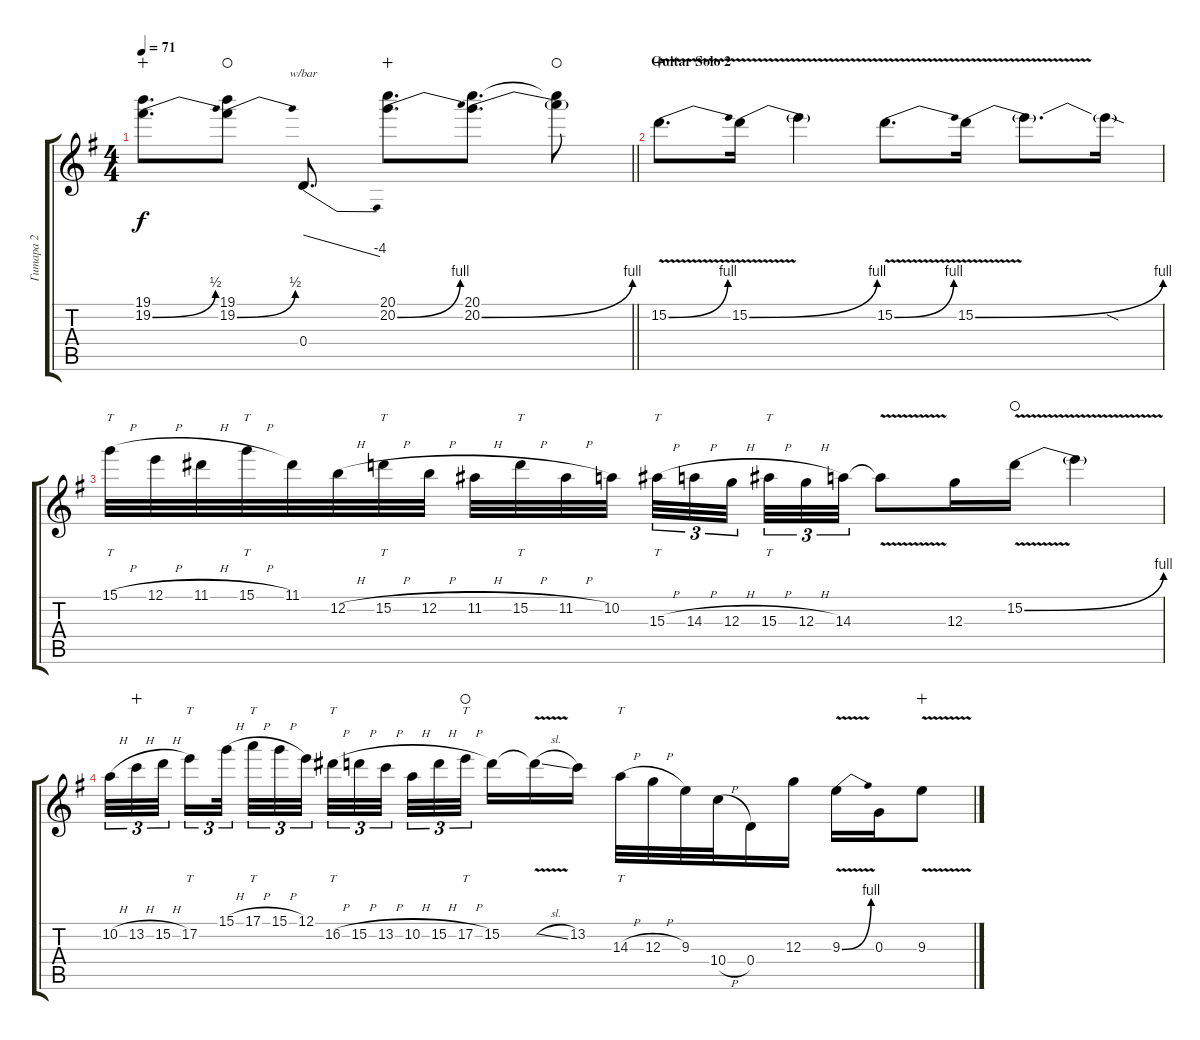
\track ("Гитара 2" "Гитара 2") {instrument distortionguitar}
\staff {score tabs}
\tuning (E4 B3 G3 D3 A2 E2) {hide}
\ts (4 4)
\tempo 71
\clef g2
\barLineRight lightlight
\ks eminor
(19.1 19.2{be (bend 0 0 60 2)}).8{d dy f wahc} (19.1 19.2{be (bend 0 0 60 2)}).8{waho} 0.4.8{d tbe (dive default 0 0 60 -16)} (20.1 20.2{be (bend 0 0 60 4)}).8{d wahc} (20.1 20.2{be (bend 0 0 60 4)}).8{d} (20.1{t} 20.2{t}).8{waho} |
\section ("" "Guitar Solo 2")
15.2{be (bend 0 0 60 4) v}.8{d wahc} 15.2{be (bend 0 0 60 4) v}.16 15.2{t}.4 15.2{be (bend 0 0 60 4) v}.8{d} 15.2{be (bend 0 0 60 4) v}.16 15.2{t}.8{d} 15.2{sod t}.16 |
15.1{h}.32{tt} 12.1{h}.32 11.1{h}.32 15.1{h}.32{tt} 11.1.32 12.2{h}.32 15.2{h}.32{tt} 12.2{h}.32 11.2{h}.32 15.2{h}.32{tt} 11.2{h}.32 10.2.32{beam splitsecondary} 15.3{h}.32{tt tu (3 2)} 14.3{h}.32{tu (3 2)} 12.3{h}.32{tu (3 2) beam splitsecondary} 15.3{h}.32{tt tu (3 2)} 12.3{h}.32{tu (3 2)} 14.3.32{tu (3 2)} 14.3{v t}.8 12.3.16 15.2{be (bend 0 0 60 4) v}.16{waho} 15.2{t}.4 |
10.2{h}.32{tu (3 2)} 13.2{h}.32{tu (3 2) wahc} 15.2{h}.32{tu (3 2) beam splitsecondary} 17.2.16{tt tu (3 2)} 15.1{h}.32{tu (3 2) beam splitsecondary} 17.1{h}.32{tt tu (3 2)} 15.1{h}.32{tu (3 2)} 12.1.32{tu (3 2) beam splitsecondary} 16.2{h}.32{tt tu (3 2)} 15.2{h}.32{tu (3 2)} 13.2{h}.32{tu (3 2)} 10.2{h}.32{tu (3 2)} 15.2{h}.32{tu (3 2)} 17.2{h}.32{tt tu (3 2) waho beam splitsecondary} 15.2.16 15.2{v sl t}.16 13.2.16 14.3{h}.32{tt} 12.3{h}.32 9.3.32 10.4{h}.32 0.4.16 12.3.16 9.3{be (bend 0 0 60 4) v}.16 0.3.16 9.3{v}.8{wahc}
